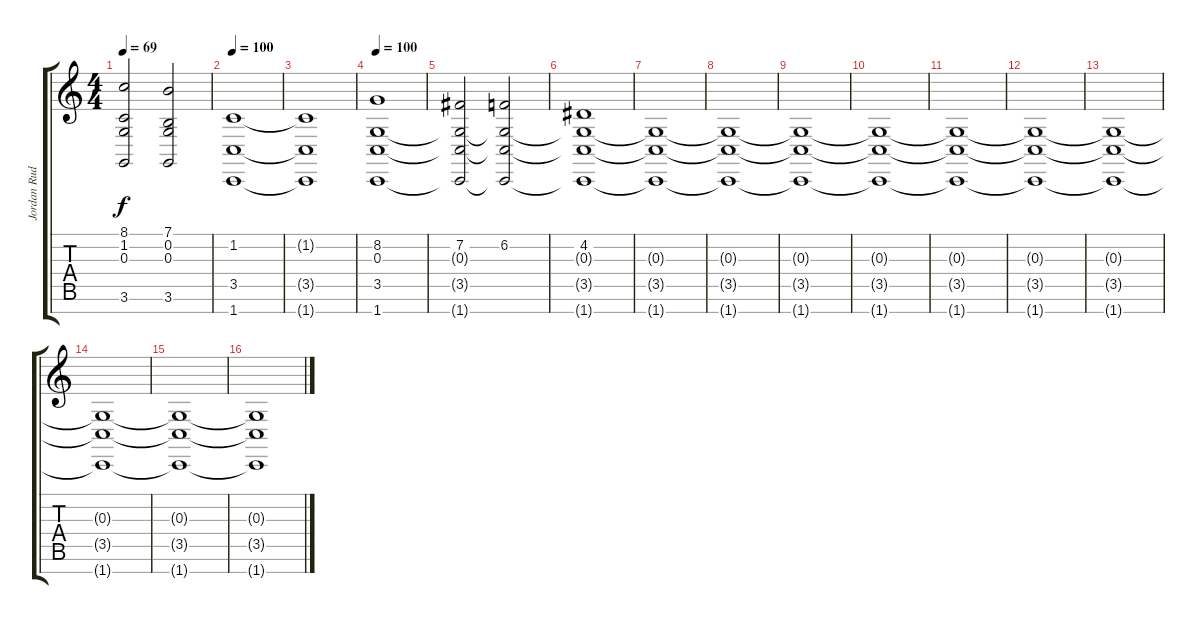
\track ("Jordan Rudess " "Jordan Rud") {instrument pad2warm}
\staff {score tabs}
\tuning (E4 B3 G3 D3 A2 E2 B1) {hide}
\ts (4 4)
\tempo 69
\clef g2
\ks c
(8.1 1.2 0.3 3.6).2{dy f} (7.1 0.2 0.3 3.6).2 |
\tempo 100
(1.2 3.5 1.7).1{instrument choiraahs} |
(1.2{t} 3.5{t} 1.7{t}).1 |
\tempo 100
(8.2 0.3 3.5 1.7).1{volume 13 instrument choiraahs} |
(7.2 0.3{t} 3.5{t} 1.7{t}).2 (6.2 0.3{t} 3.5{t} 1.7{t}).2 |
(4.2 0.3{t} 3.5{t} 1.7{t}).1 |
(0.3{t} 3.5{t} 1.7{t}).1 |
(0.3{t} 3.5{t} 1.7{t}).1 |
(0.3{t} 3.5{t} 1.7{t}).1 |
(0.3{t} 3.5{t} 1.7{t}).1 |
(0.3{t} 3.5{t} 1.7{t}).1 |
(0.3{t} 3.5{t} 1.7{t}).1 |
(0.3{t} 3.5{t} 1.7{t}).1 |
(0.3{t} 3.5{t} 1.7{t}).1 |
(0.3{t} 3.5{t} 1.7{t}).1 |
(0.3{t} 3.5{t} 1.7{t}).1
